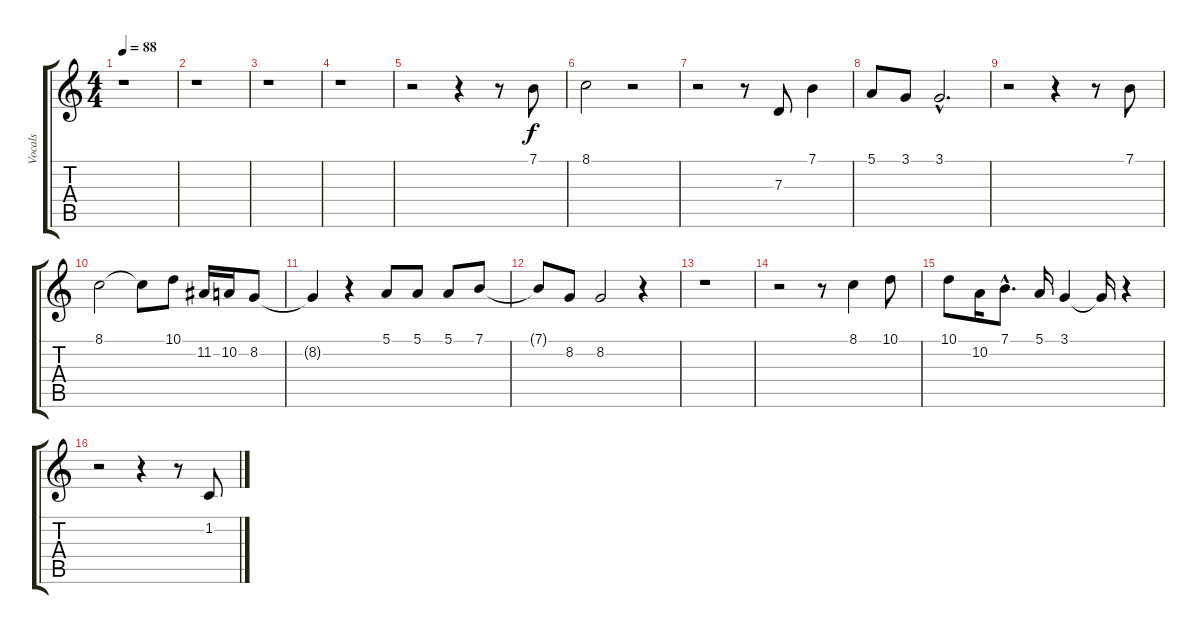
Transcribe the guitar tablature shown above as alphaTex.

\track ("Vocals" "Vocals") {instrument viola}
\staff {score tabs}
\tuning (E4 B3 G3 D3 A2 E2) {hide}
\ts (4 4)
\tempo 88
\clef g2
\ks c
r.1{dy f} |
r.1 |
r.1 |
r.1 |
r.2 r.4 r.8 7.1.8 |
8.1.2 r.2 |
r.2 r.8 7.3.8 7.1.4 |
5.1.8 3.1.8 3.1{hac}.2{d} |
r.2 r.4 r.8 7.1.8 |
8.1.2 8.1{t}.8 10.1.8 11.2.16 10.2.16 8.2.8 |
8.2{t}.4 r.4 5.1.8 5.1.8 5.1.8 7.1.8 |
7.1{t}.8 8.2.8 8.2.2 r.4 |
r.1 |
r.2 r.8 8.1.4 10.1.8 |
10.1.8 10.2.16 7.1{hac}.8{d} 5.1.16 3.1.4 3.1{t}.16 r.4 |
r.2 r.4 r.8 1.2.8
